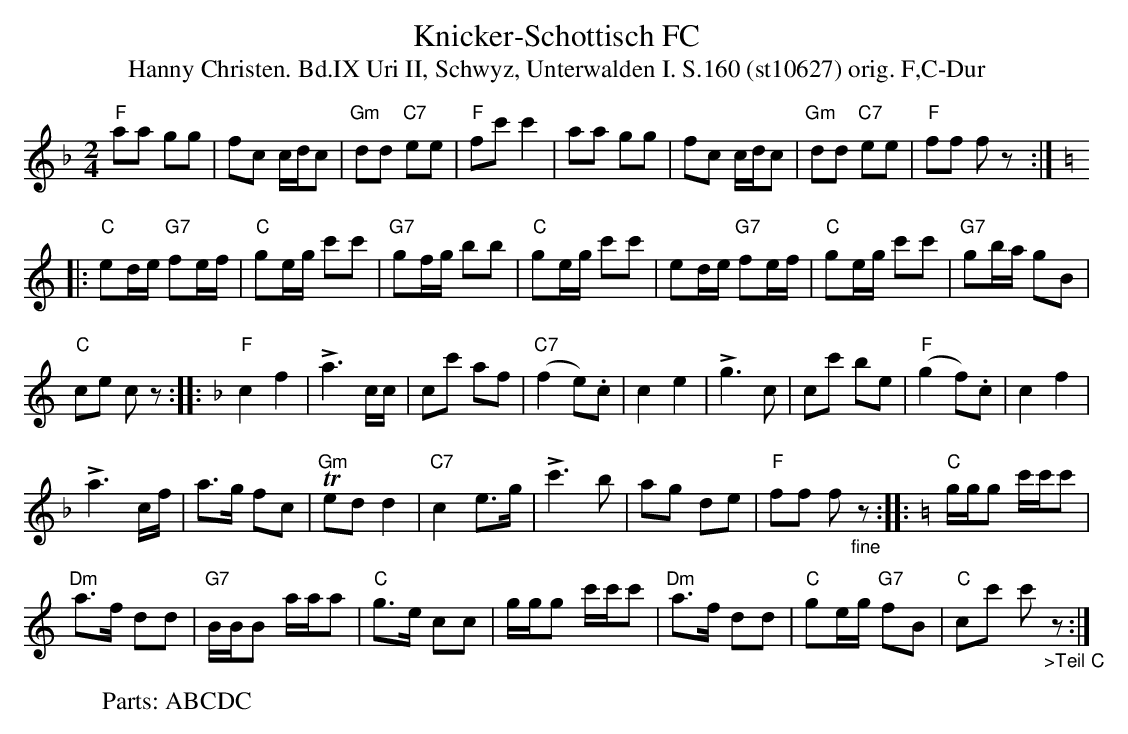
X:1
T: Knicker-Schottisch FC
T:Hanny Christen. Bd.IX Uri II, Schwyz, Unterwalden I. S.160 (st10627) orig. F,C-Dur
M:2/4
L:1/8
K:F %%MIDI gchordon
"F"aa gg | fc c/d/c | "Gm"dd "C7"ee | "F"fc' c'2 | aa gg | fc c/d/c | "Gm"dd "C7"ee | "F"ff fz :: [K:C]
"C"ed/e/ "G7"fe/f/ | "C"ge/g/ c'c' | "G7"gf/g/ bb | "C"ge/g/ c'c' | ed/e/ "G7"fe/f/ | "C"ge/g/ c'c' | "G7"gb/a/ gB |
"C"ce cz :: [K:F] "F"c2f2 | La3 c/c/ | cc' af | ("C7"f2e).c | c2e2 | Lg3c | cc' be | ("F"g2f).c | c2f2 |
La3 c/f/ | a>g fc | "Gm"Ted d2 | "C7"c2 e>g | Lc'3b | ag de | "F"ff f"_fine"z :: [K:C] "C"g/g/g c'/c'/c' |
"Dm"a>f dd | "G7"B/B/B a/a/a | "C"g>e cc | g/g/g c'/c'/c' | "Dm"a>f dd | "C"ge/g/ "G7"fB | "C"cc' c'"_>Teil C"z :|
W: Parts: ABCDC
